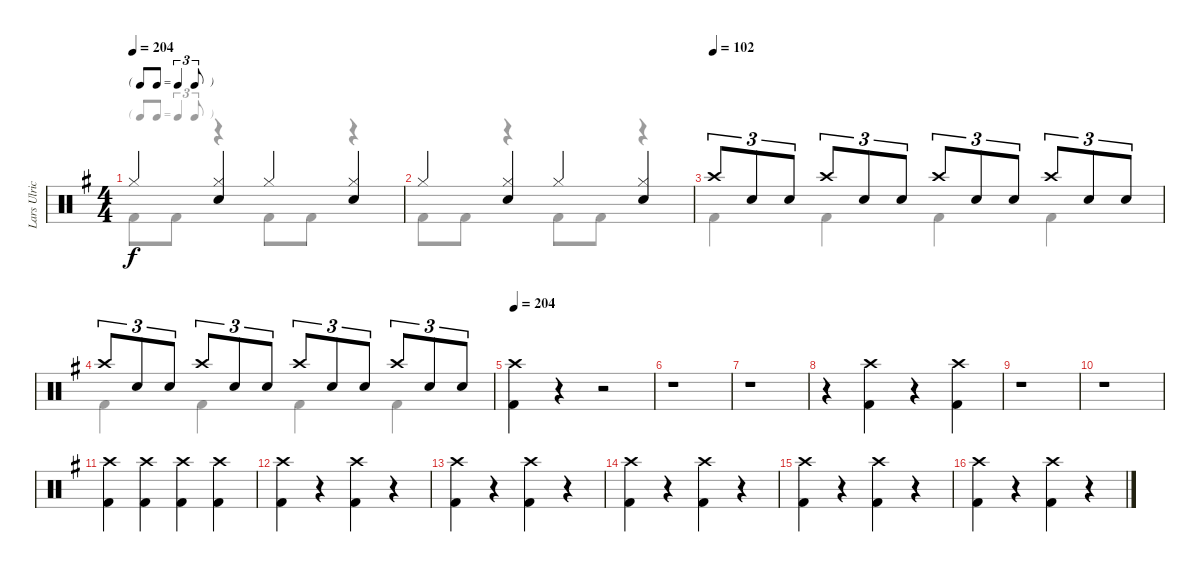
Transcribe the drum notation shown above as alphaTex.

\track ("Lars Ulrich" "Lars Ulric") {instrument percussion}
\staff {score}
\articulation defaults
\voice
\ts (4 4)
\tf triplet8th
\tempo 204
\clef neutral
\ks eminor "Hi-Hat (closed)".4{dy f}
("Hi-Hat (closed)" "Snare (hit) 2").4 "Hi-Hat (closed)".4 ("Hi-Hat (closed)" "Snare (hit) 2").4 |
"Hi-Hat (closed)".4 ("Hi-Hat (closed)" "Snare (hit) 2").4 "Hi-Hat (closed)".4 ("Hi-Hat (closed)" "Snare (hit) 2").4 |
\tempo (102)
"Crash high (hit)".8{tu (3 2)} "Snare (hit) 2".8{tu (3 2)} "Snare (hit) 2".8{tu (3 2)} "Crash high (hit)".8{tu (3 2)} "Snare (hit) 2".8{tu (3 2)} "Snare (hit) 2".8{tu (3 2)} "Crash high (hit)".8{tu (3 2)} "Snare (hit) 2".8{tu (3 2)} "Snare (hit) 2".8{tu (3 2)} "Crash high (hit)".8{tu (3 2)} "Snare (hit) 2".8{tu (3 2)} "Snare (hit) 2".8{tu (3 2)} |
"Crash high (hit)".8{tu (3 2)} "Snare (hit) 2".8{tu (3 2)} "Snare (hit) 2".8{tu (3 2)} "Crash high (hit)".8{tu (3 2)} "Snare (hit) 2".8{tu (3 2)} "Snare (hit) 2".8{tu (3 2)} "Crash high (hit)".8{tu (3 2)} "Snare (hit) 2".8{tu (3 2)} "Snare (hit) 2".8{tu (3 2)} "Crash high (hit)".8{tu (3 2)} "Snare (hit) 2".8{tu (3 2)} "Snare (hit) 2".8{tu (3 2)} |
\tempo 204
("Crash high (hit)" "Kick (hit) 2").4 r.4 r.2 |
r.1 |
r.1 |
r.4 ("Crash high (hit)" "Kick (hit) 2").4 r.4 ("Crash high (hit)" "Kick (hit) 2").4 |
r.1 |
r.1 |
("Crash high (hit)" "Kick (hit) 2").4 ("Crash high (hit)" "Kick (hit) 2").4 ("Crash high (hit)" "Kick (hit) 2").4 ("Crash high (hit)" "Kick (hit) 2").4 |
("Crash high (hit)" "Kick (hit) 2").4 r.4 ("Crash high (hit)" "Kick (hit) 2").4 r.4 |
("Crash high (hit)" "Kick (hit) 2").4 r.4 ("Crash high (hit)" "Kick (hit) 2").4 r.4 |
("Crash high (hit)" "Kick (hit) 2").4 r.4 ("Crash high (hit)" "Kick (hit) 2").4 r.4 |
("Crash high (hit)" "Kick (hit) 2").4 r.4 ("Crash high (hit)" "Kick (hit) 2").4 r.4 |
("Crash high (hit)" "Kick (hit) 2").4 r.4 ("Crash high (hit)" "Kick (hit) 2").4 r.4
\voice
\clef neutral
\ottava regular
\simile none
\ks eminor "Kick (hit) 2".8{dy f} "Kick (hit) 2".8
r.4 "Kick (hit) 2".8 "Kick (hit) 2".8 r.4 |
"Kick (hit) 2".8 "Kick (hit) 2".8 r.4 "Kick (hit) 2".8 "Kick (hit) 2".8 r.4 |
"Kick (hit) 2".4 "Kick (hit) 2".4 "Kick (hit) 2".4 "Kick (hit) 2".4 |
"Kick (hit) 2".4 "Kick (hit) 2".4 "Kick (hit) 2".4 "Kick (hit) 2".4 |
|
|
|
|
|
|
|
|
|
|
|
